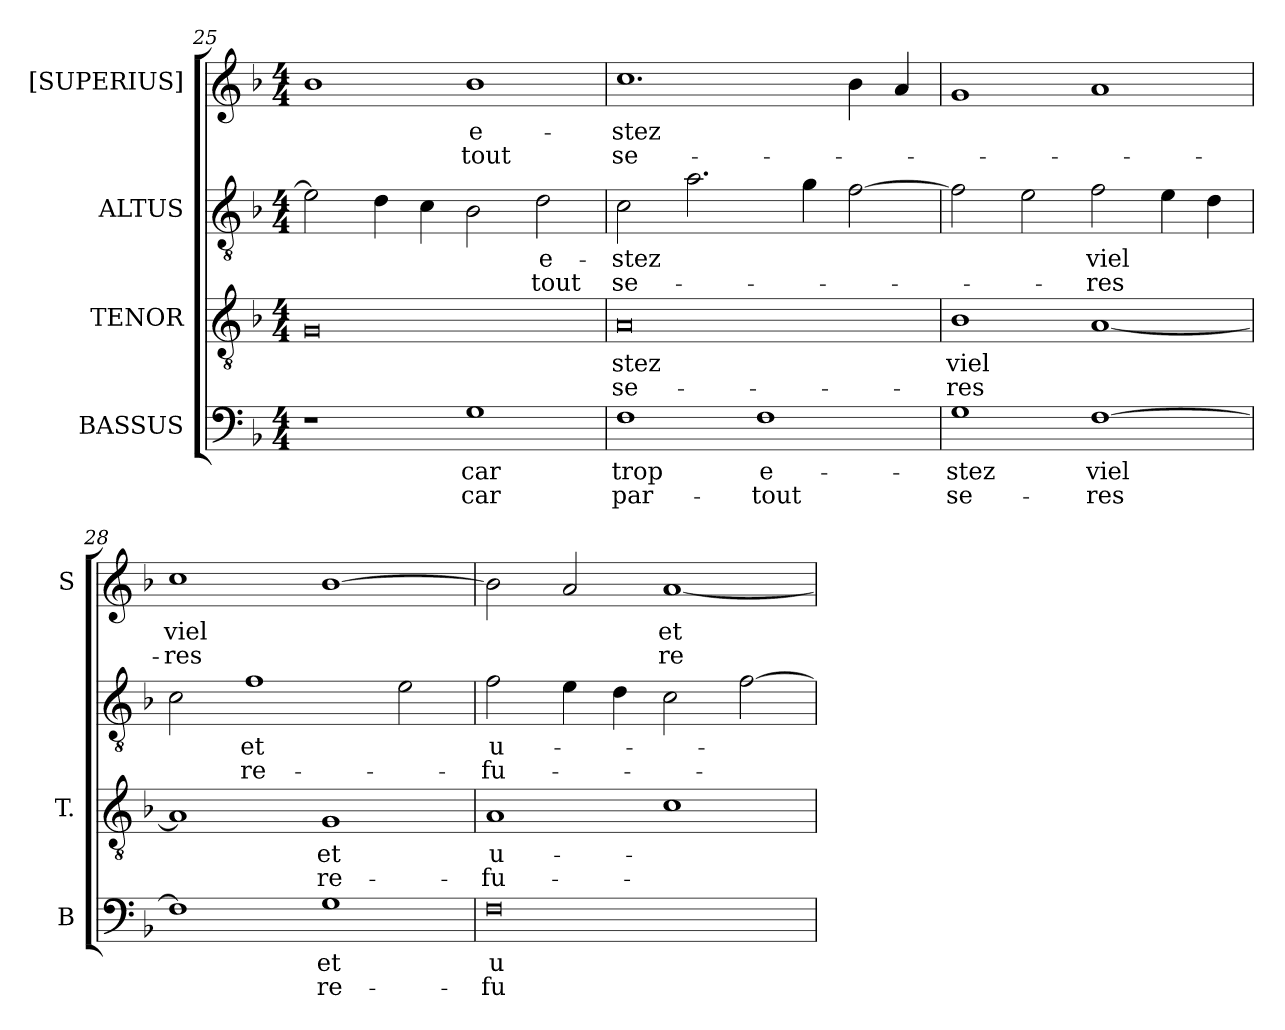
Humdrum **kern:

**kern	**text	**text	**kern	**text	**text	**kern	**text	**text	**kern	**text	**text
*part4	*part4	*part4	*part3	*part3	*part3	*part2	*part2	*part2	*part1	*part1	*part1
*staff4	*staff4	*staff4	*staff3	*staff3	*staff3	*staff2	*staff2	*staff2	*staff1	*staff1	*staff1
*I"BASSUS	*	*	*I"TENOR	*	*	*I"ALTUS	*	*	*I"[SUPERIUS]	*	*
*I'B	*	*	*I'T.	*	*	*	*	*	*I'S	*	*
*clefF4	*	*	*clefGv2	*	*	*clefGv2	*	*	*clefG2	*	*
*	*	*	*ITrd7c12	*	*	*ITrd7c12	*	*	*	*	*
*k[b-]	*	*	*k[b-]	*	*	*k[b-]	*	*	*k[b-]	*	*
*F:	*	*	*F:	*	*	*F:	*	*	*F:	*	*
*M4/4	*	*	*M4/4	*	*	*M4/4	*	*	*M4/4	*	*
=25	=25	=25	=25	=25	=25	=25	=25	=25	=25	=25	=25
1r	.	.	0GGi	.	.	2E-i\]	.	.	1b-i	.	.
.	.	.	.	.	.	4Di\	.	.	.	.	.
.	.	.	.	.	.	4Ci\	.	.	.	.	.
!	!LO:LY:b:color=#000000	!LO:LY:b:color=#000000	!	!	!	!	!	!	!	!	!
!	!	!	!	!	!	!	!	!	!	!LO:LY:b:color=#000000	!LO:LY:b:color=#000000
1Gi	car	car	.	.	.	2BB-i\	.	.	1b-i	e-	-tout
!	!	!	!	!	!	!	!LO:LY:b:color=#000000	!LO:LY:b:color=#000000	!	!	!
.	.	.	.	.	.	2Di\	e-	-tout	.	.	.
=26	=26	=26	=26	=26	=26	=26	=26	=26	=26	=26	=26
!	!LO:LY:b:color=#000000	!LO:LY:b:color=#000000	!	!	!	!	!	!	!	!	!
!	!	!	!	!LO:LY:b:color=#000000	!LO:LY:b:color=#000000	!	!	!	!	!	!
!	!	!	!	!	!	!	!LO:LY:b:color=#000000	!LO:LY:b:color=#000000	!	!	!
!	!	!	!	!	!	!	!	!	!	!LO:LY:b:color=#000000	!LO:LY:b:color=#000000
1Fi	trop	par-	0AAi	-stez	se-	2Ci\	-stez	se-	1.cci	-stez	se-
.	.	.	.	.	.	2.Ai\	.	.	.	.	.
!	!LO:LY:b:color=#000000	!LO:LY:b:color=#000000	!	!	!	!	!	!	!	!	!
1Fi	e-	-tout	.	.	.	.	.	.	.	.	.
.	.	.	.	.	.	4Gi\	.	.	.	.	.
.	.	.	.	.	.	[>2Fi\	.	.	4b-i\	.	.
.	.	.	.	.	.	.	.	.	4ai/	.	.
=27	=27	=27	=27	=27	=27	=27	=27	=27	=27	=27	=27
!	!LO:LY:b:color=#000000	!LO:LY:b:color=#000000	!	!	!	!	!	!	!	!	!
!	!	!	!	!LO:LY:b:color=#000000	!LO:LY:b:color=#000000	!	!	!	!	!	!
1Gi	-stez	se-	1BB-i	viel	-res	2Fi\]	.	.	1gi	.	.
.	.	.	.	.	.	2Ei\	.	.	.	.	.
!	!LO:LY:b:color=#000000	!LO:LY:b:color=#000000	!	!	!	!	!	!	!	!	!
!	!	!	!	!	!	!	!LO:LY:b:color=#000000	!LO:LY:b:color=#000000	!	!	!
[>1Fi	viel	-res	[<1AAi	.	.	2Fi\	viel	-res	1ai	.	.
.	.	.	.	.	.	4Ei\	.	.	.	.	.
.	.	.	.	.	.	4Di\	.	.	.	.	.
=28	=28	=28	=28	=28	=28	=28	=28	=28	=28	=28	=28
!	!	!	!	!	!	!	!	!	!	!LO:LY:b:color=#000000	!LO:LY:b:color=#000000
1Fi]	.	.	1AAi]	.	.	2Ci\	.	.	1cci	viel	-res
!	!	!	!	!	!	!	!LO:LY:b:color=#000000	!LO:LY:b:color=#000000	!	!	!
.	.	.	.	.	.	1Fi	et	re-	.	.	.
!	!LO:LY:b:color=#000000	!LO:LY:b:color=#000000	!	!	!	!	!	!	!	!	!
!	!	!	!	!LO:LY:b:color=#000000	!LO:LY:b:color=#000000	!	!	!	!	!	!
1Gi	et	re-	1GGi	et	re-	.	.	.	[>1b-i	.	.
.	.	.	.	.	.	2Ei\	.	.	.	.	.
!!LO:LB:g=z
=29	=29	=29	=29	=29	=29	=29	=29	=29	=29	=29	=29
!	!LO:LY:b:color=#000000	!LO:LY:b:color=#000000	!	!	!	!	!	!	!	!	!
!	!	!	!	!LO:LY:b:color=#000000	!LO:LY:b:color=#000000	!	!	!	!	!	!
!	!	!	!	!	!	!	!LO:LY:b:color=#000000	!LO:LY:b:color=#000000	!	!	!
0Fi	u-	-fu-	1AAi	u-	-fu-	2Fi\	u-	-fu-	2b-i\]	.	.
.	.	.	.	.	.	4Ei\	.	.	2ai/	.	.
.	.	.	.	.	.	4Di\	.	.	.	.	.
!	!	!	!	!	!	!	!	!	!	!LO:LY:b:color=#000000	!LO:LY:b:color=#000000
.	.	.	1Ci	.	.	2Ci\	.	.	[<1ai	et	re-
.	.	.	.	.	.	[>2Fi\	.	.	.	.	.
=	=	=	=	=	=	=	=	=	=	=	=
*-	*-	*-	*-	*-	*-	*-	*-	*-	*-	*-	*-
